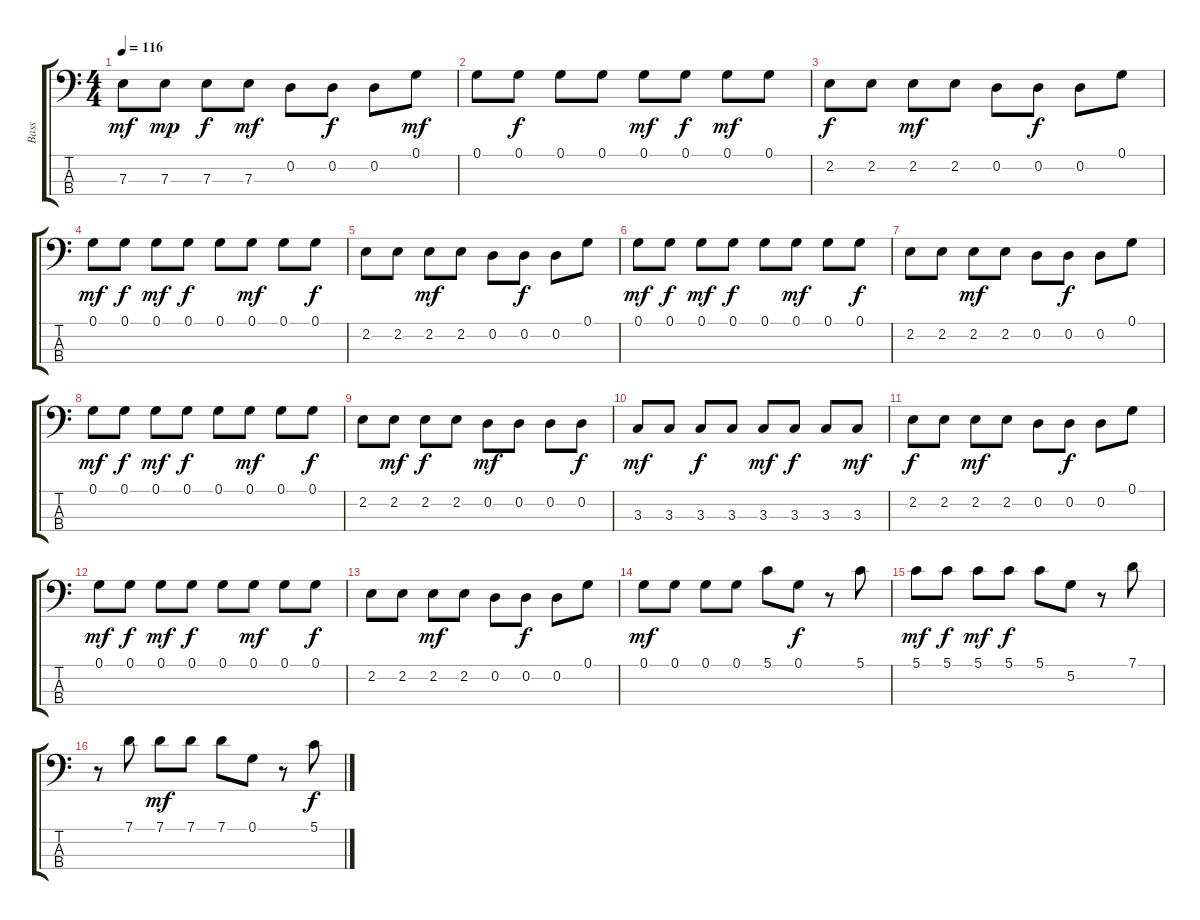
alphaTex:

\track ("Bass" "Bass") {instrument acousticbass}
\staff {score tabs}
\tuning (G2 D2 A1 E1) {hide}
\ts (4 4)
\tempo 116
\clef f4
\ks c
7.3.8{dy mf} 7.3.8{dy mp} 7.3.8{dy f} 7.3.8{dy mf} 0.2.8 0.2.8{dy f} 0.2.8 0.1.8{dy mf} |
0.1.8 0.1.8{dy f} 0.1.8 0.1.8 0.1.8{dy mf} 0.1.8{dy f} 0.1.8{dy mf} 0.1.8 |
2.2.8{dy f} 2.2.8 2.2.8{dy mf} 2.2.8 0.2.8 0.2.8{dy f} 0.2.8 0.1.8 |
0.1.8{dy mf} 0.1.8{dy f} 0.1.8{dy mf} 0.1.8{dy f} 0.1.8 0.1.8{dy mf} 0.1.8 0.1.8{dy f} |
2.2.8 2.2.8 2.2.8{dy mf} 2.2.8 0.2.8 0.2.8{dy f} 0.2.8 0.1.8 |
0.1.8{dy mf} 0.1.8{dy f} 0.1.8{dy mf} 0.1.8{dy f} 0.1.8 0.1.8{dy mf} 0.1.8 0.1.8{dy f} |
2.2.8 2.2.8 2.2.8{dy mf} 2.2.8 0.2.8 0.2.8{dy f} 0.2.8 0.1.8 |
0.1.8{dy mf} 0.1.8{dy f} 0.1.8{dy mf} 0.1.8{dy f} 0.1.8 0.1.8{dy mf} 0.1.8 0.1.8{dy f} |
2.2.8 2.2.8{dy mf} 2.2.8{dy f} 2.2.8 0.2.8{dy mf} 0.2.8 0.2.8 0.2.8{dy f} |
3.3.8{dy mf} 3.3.8 3.3.8{dy f} 3.3.8 3.3.8{dy mf} 3.3.8{dy f} 3.3.8 3.3.8{dy mf} |
2.2.8{dy f} 2.2.8 2.2.8{dy mf} 2.2.8 0.2.8 0.2.8{dy f} 0.2.8 0.1.8 |
0.1.8{dy mf} 0.1.8{dy f} 0.1.8{dy mf} 0.1.8{dy f} 0.1.8 0.1.8{dy mf} 0.1.8 0.1.8{dy f} |
2.2.8 2.2.8 2.2.8{dy mf} 2.2.8 0.2.8 0.2.8{dy f} 0.2.8 0.1.8 |
0.1.8{dy mf} 0.1.8 0.1.8 0.1.8 5.1.8 0.1.8{dy f} r.8 5.1.8 |
5.1.8{dy mf} 5.1.8{dy f} 5.1.8{dy mf} 5.1.8{dy f} 5.1.8 5.2.8 r.8 7.1.8 |
r.8 7.1.8 7.1.8{dy mf} 7.1.8 7.1.8 0.1.8 r.8 5.1.8{dy f}
